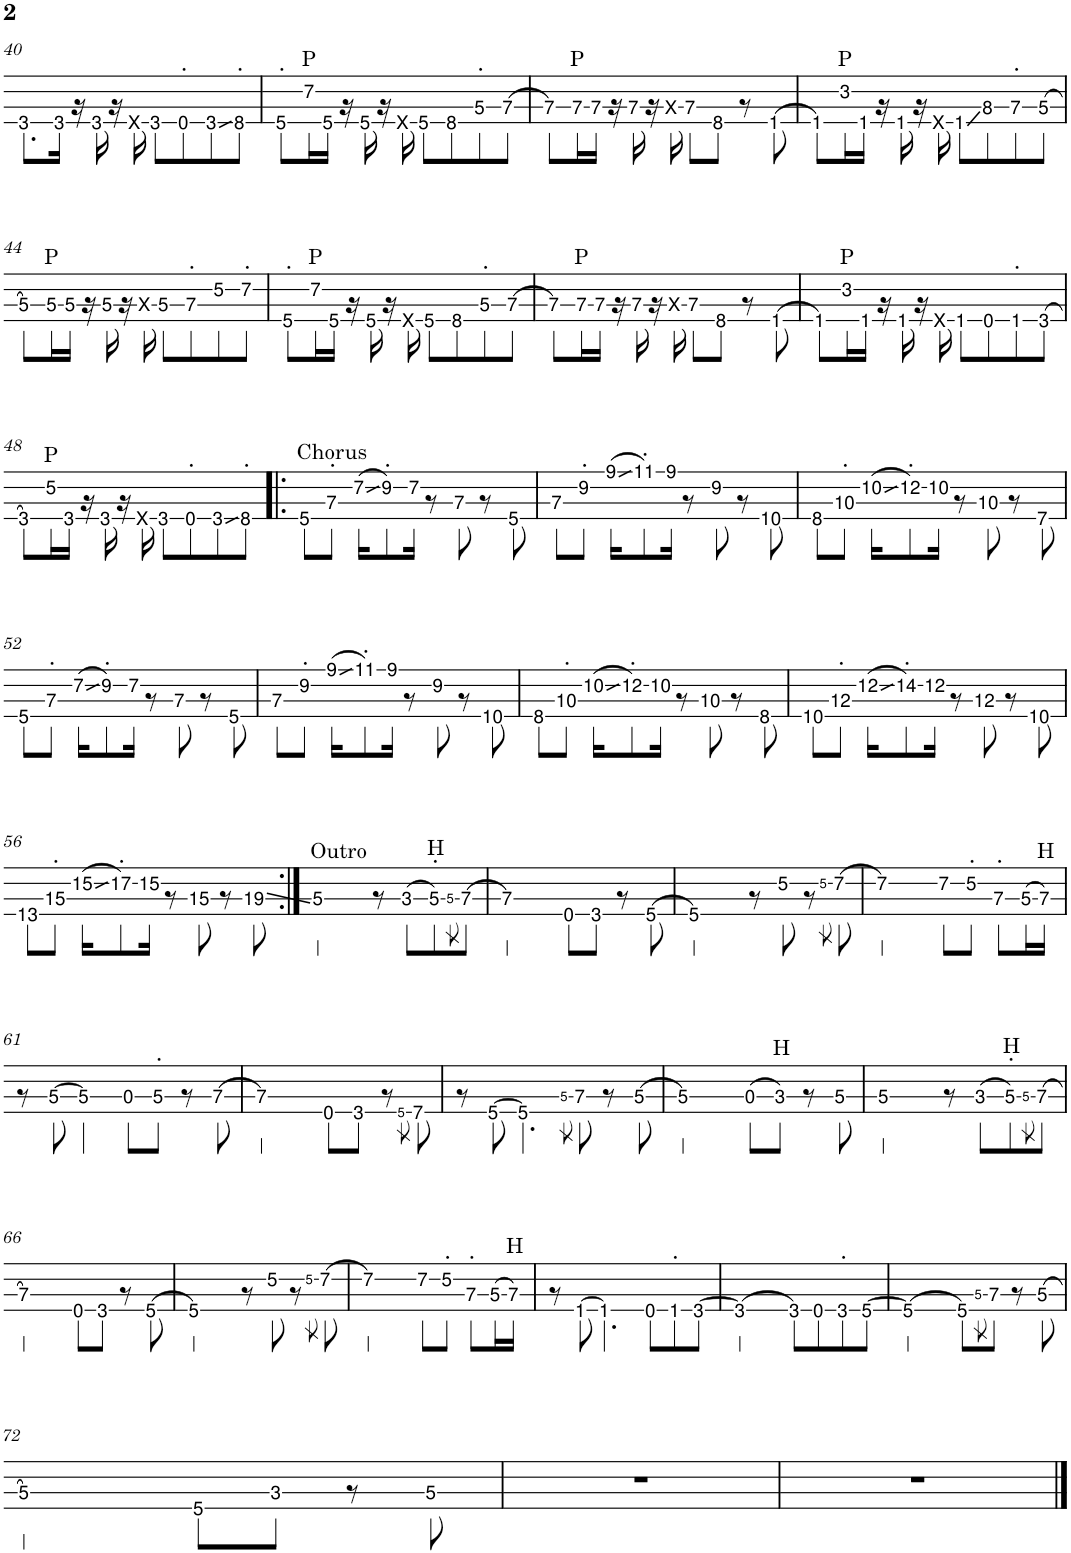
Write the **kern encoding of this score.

**kern
*part1
*staff1
*I"Electric Bass
*I'El. B.
!!LO:PB:g=z
*
*Trd7c12
*k[]
*M4/4
=40
8.GG\L
16GG\Jk
16r
16GG\
16r
16FF#\
8GG\L
8EE'\
8GG\
8C'\J
=41
8AA'\L
!LO:TX:a:t=P
16A\L
16AA\JJ
16r
16AA\
16r
16EE\
8AA\L
8C\
8D'\
[8E\J
=42
8E\L]
!LO:TX:a:t=P
16E\L
16E\JJ
16r
16E\
16r
16AA\
8E\L
8C\J
8r
[8FF\
=43
8FF\L]
!LO:TX:a:t=P
16F\L
16FF\JJ
16r
16FF\
16r
16EE\
8FF\L
8F\
8E'\
[8D\J
!!LO:LB:g=z
=44
8D\L]
!LO:TX:a:t=P
16D\L
16D\JJ
16r
16D\
16r
16D-\
8D\L
8E'\
8G\
8A'\J
=45
8AA'\L
!LO:TX:a:t=P
16A\L
16AA\JJ
16r
16AA\
16r
16AA\
8AA\L
8C\
8D'\
[8E\J
=46
8E\L]
!LO:TX:a:t=P
16E\L
16E\JJ
16r
16E\
16r
16AA\
8E\L
8C\J
8r
[8FF\
=47
8FF\L]
!LO:TX:a:t=P
16F\L
16FF\JJ
16r
16FF\
16r
16EE\
8FF\L
8EE\
8FF'\
[8GG\J
!!LO:LB:g=z
=48
8GG\L]
!LO:TX:a:t=P
16G\L
16GG\JJ
16r
16GG\
16r
16FF#\
8GG\L
8EE'\
8GG\
8C'\J
=49!|:
!LO:TX:a:t=Chorus
8AA\L
8E'\J
(16A\KL
8B'\)
16A\Jk
8r
8E\
8r
8AA\
=50
8E\L
8B'\J
(16e\KL
8f#'\)
16e\Jk
8r
8B\
8r
8D\
=51
8C\L
8G'\J
(16c\KL
8d'\)
16c\Jk
8r
8G\
8r
8BB\
!!LO:LB:g=z
=52
8AA\L
8E'\J
(16A\KL
8B'\)
16A\Jk
8r
8E\
8r
8AA\
=53
8E\L
8B'\J
(16e\KL
8f#'\)
16e\Jk
8r
8B\
8r
8D\
=54
8C\L
8G'\J
(16c\KL
8d'\)
16c\Jk
8r
8G\
8r
8C\
=55
8D\L
8A'\J
(16d\KL
8e'\)
16d\Jk
8r
8A\
8r
8D\
!!LO:LB:g=z
=56
8F\L
8c'\J
(16f\KL
8g'\)
16f\Jk
8r
8c\
8r
8e\
=57:|!
!LO:TX:a:t=Outro
2D\
8r
(8C\L
!LO:TX:a:t=H
8D'\)
8qD\
[8E\J
=58
2E\]
8EE\L
8GG\J
8r
[8AA\
=59
2AA\]
8r
8G\
8r
8qG\
[8A\
=60
2A\]
8A\L
8G'\J
8E'\L
(16D\L
!LO:TX:a:t=H
16E\JJ)
!!LO:LB:g=z
=61
8r
[8D\
4D\]
8AA\L
8D'\J
8r
[8E\
=62
2E\]
8EE\L
8GG\J
8r
8qAA\
8BB\
=63
8r
[8AA\
4.AA\]
8qD\
8E\
8r
[8D\
=64
2D\]
(8AA\L
!LO:TX:a:t=H
8C\J)
8r
8D\
=65
2D\
8r
(8C\L
!LO:TX:a:t=H
8D'\)
8qD\
[8E\J
!!LO:LB:g=z
=66
2E\]
8EE\L
8GG\J
8r
[8AA\
=67
2AA\]
8r
8G\
8r
8qG\
[8A\
=68
2A\]
8A\L
8G'\J
8E'\L
(16D\L
!LO:TX:a:t=H
16E\JJ)
=69
8r
[8FF\
4.FF\]
8EE\L
8FF'\
[8GG\J
=70
2GG\_
8GG\L]
8EE\
8GG'\
[8AA\J
=71
2AA\_
8AA\L]
8qD\
8E\J
8r
[8D\
!!LO:LB:g=z
=72
2D\]
8AA\L
8C\J
8r
8D\
=73
1r
=74
1r
==
*-
